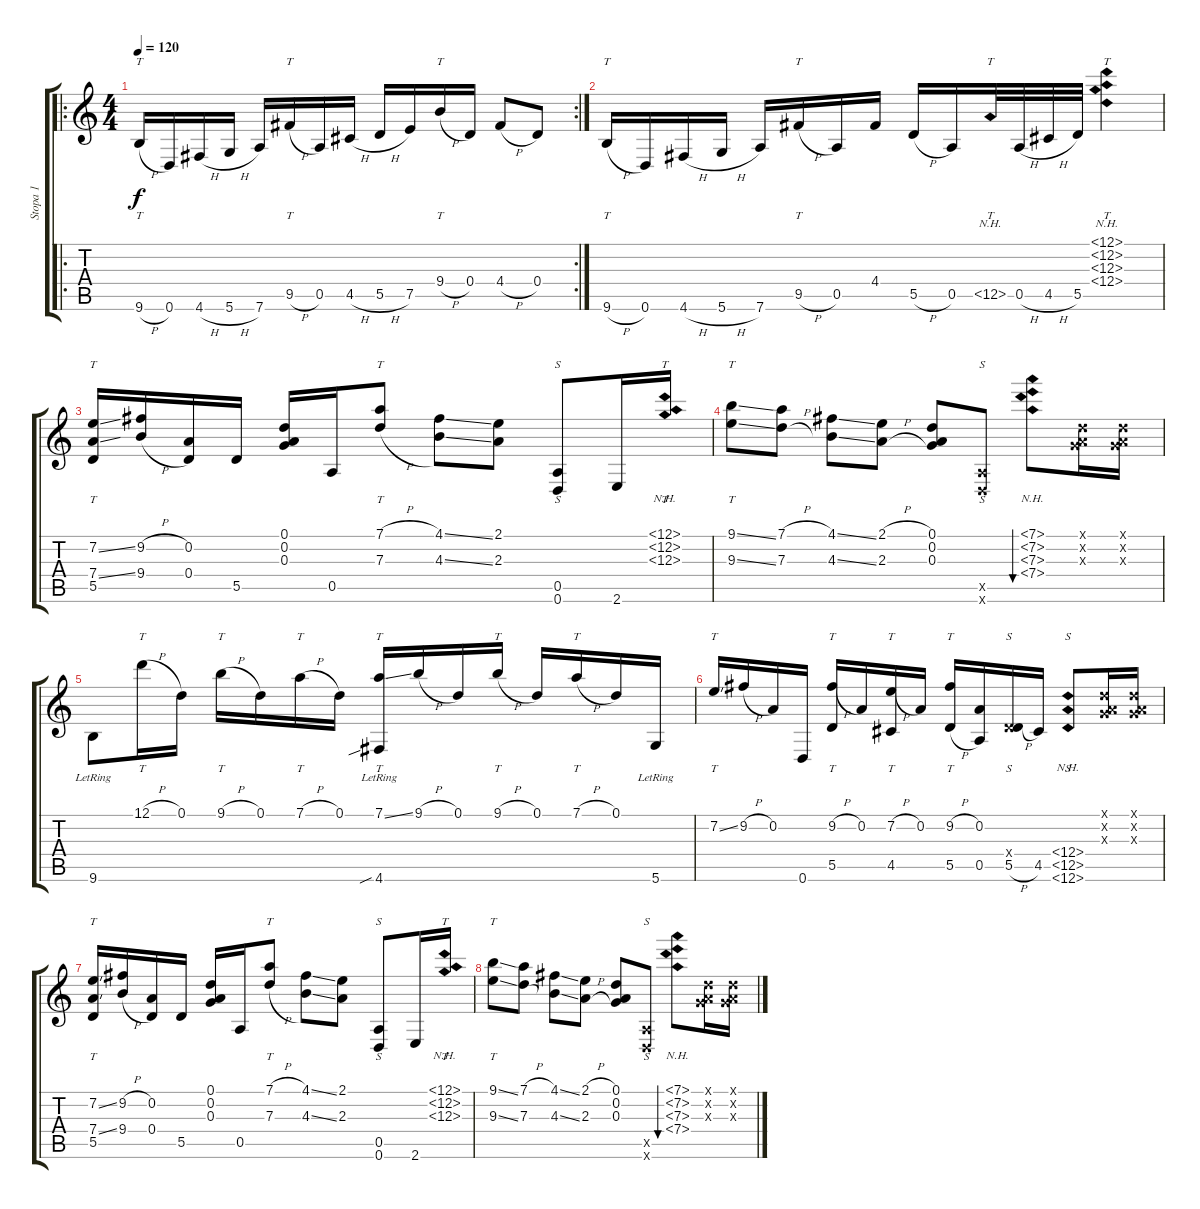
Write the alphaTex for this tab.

\track ("Stopa 1" "Stopa 1") {instrument acousticguitarsteel}
\staff {score tabs}
\tuning (D4 A3 G3 D3 A2 D2) {hide}
\ro
\rc 2
\ts (4 4)
\tempo 120
\clef g2
\ks c
9.6{h}.16{tt dy f} 0.6.16 4.6{h}.16 5.6{h}.16 7.6.16 9.5{h}.16{tt} 0.5.16 4.5{h}.16 5.5{h}.16 7.5.16 9.4{h}.16{tt} 0.4.16 4.4{h}.8 0.4.8 |
9.6{h}.16{tt} 0.6.16 4.6{h}.16 5.6{h}.16 7.6.16 9.5{h}.16{tt} 0.5.16 4.4.16 5.5{h}.16 0.5.16 12.5{nh}.32{tt} 0.5{h}.32 4.5{h}.32 5.5.32 (12.1{nh} 12.2{nh} 12.3{nh} 12.4{nh}).4{tt} |
(7.2{ss} 7.4{ss} 5.5).16{tt} (9.2{h} 9.4{h}).16 (0.2 0.4).16 5.5.16 (0.1 0.2 0.3).16 0.5.16 (7.1{h} 7.3{h}).8{tt} (4.1{ss} 4.3{ss}).8 (2.1 2.3).8 (0.5 0.6).8{s} 2.6.16 (12.1{nh} 12.2{nh} 12.3{nh}).16{tt} |
(9.1{ss} 9.3{ss}).8{tt} (7.1{h} 7.3{h}).8 (4.1{ss} 4.3{ss}).8 (2.1{h} 2.3{h}).8 (0.1 0.2 0.3).8 (0.5{x} 0.6{x}).8{s} (7.1{nh} 7.2{nh} 7.3{nh} 7.4{nh}).8{bu 60} (0.1{x} 0.2{x} 0.3{x}).16 (0.1{x} 0.2{x} 0.3{x}).16 |
9.6{lr}.8 12.1{h}.16{tt} 0.1.16 9.1{h}.16{tt} 0.1.16 7.1{h}.16{tt} 0.1.16 (7.1{ss} 4.6{sib lr}).16{tt} 9.1{h}.16 0.1.16 9.1{h}.16{tt} 0.1.16 7.1{h}.16{tt} 0.1.16 5.6{lr}.16 |
7.2{ss}.16{tt} 9.2{h}.16 0.2.16 0.6.16 (9.2{h} 5.5).16{tt} 0.2.16 (7.2{h} 4.5).16{tt} 0.2.16 (9.2{h} 5.5{h}).16{tt} (0.2 0.5).16 (0.4{x} 5.5{h}).16{s} 4.5.16 (12.4{nh} 12.5{nh} 12.6{nh}).8{s} (0.1{x} 0.2{x} 0.3{x}).16 (0.1{x} 0.2{x} 0.3{x}).16 |
(7.2{ss} 7.4{ss} 5.5).16{tt} (9.2{h} 9.4{h}).16 (0.2 0.4).16 5.5.16 (0.1 0.2 0.3).16 0.5.16 (7.1{h} 7.3{h}).8{tt} (4.1{ss} 4.3{ss}).8 (2.1 2.3).8 (0.5 0.6).8{s} 2.6.16 (12.1{nh} 12.2{nh} 12.3{nh}).16{tt} |
(9.1{ss} 9.3{ss}).8{tt} (7.1{h} 7.3{h}).8 (4.1{ss} 4.3{ss}).8 (2.1{h} 2.3{h}).8 (0.1 0.2 0.3).8 (0.5{x} 0.6{x}).8{s} (7.1{nh} 7.2{nh} 7.3{nh} 7.4{nh}).8{bu 60} (0.1{x} 0.2{x} 0.3{x}).16 (0.1{x} 0.2{x} 0.3{x}).16
